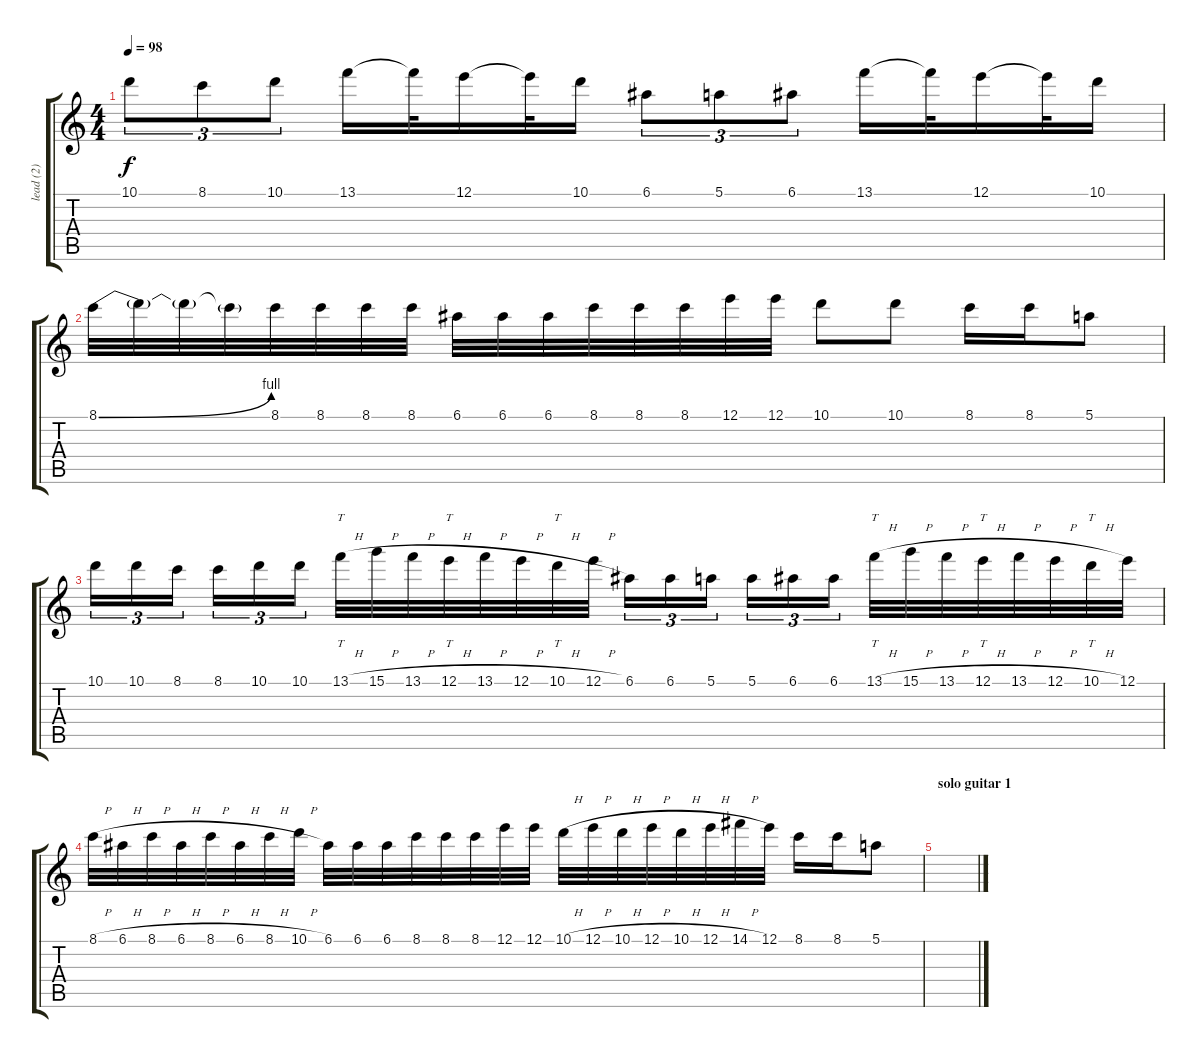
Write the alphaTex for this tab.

\track ("lead (2)" "lead (2)") {instrument distortionguitar}
\staff {score tabs}
\tuning (E4 B3 G3 D3 A2 E2) {hide}
\ts (4 4)
\tempo 98
\clef g2
\ks c
10.1.8{tu (3 2) dy f} 8.1.8{tu (3 2)} 10.1.8{tu (3 2)} 13.1.16 13.1{t}.32 12.1.16 12.1{t}.32 10.1.16 6.1.8{tu (3 2)} 5.1.8{tu (3 2)} 6.1.8{tu (3 2)} 13.1.16 13.1{t}.32 12.1.16 12.1{t}.32 10.1.16 |
8.1{be (bend 0 0 60 4)}.32 8.1{t}.32 8.1{t}.32 8.1{t}.32 8.1.32 8.1.32 8.1.32 8.1.32 6.1.32 6.1.32 6.1.32 8.1.32 8.1.32 8.1.32 12.1.32 12.1.32 10.1.8 10.1.8 8.1.16 8.1.16 5.1.8 |
10.1.16{tu (3 2)} 10.1.16{tu (3 2)} 8.1.16{tu (3 2)} 8.1.16{tu (3 2)} 10.1.16{tu (3 2)} 10.1.16{tu (3 2)} 13.1{h}.32{tt} 15.1{h}.32 13.1{h}.32 12.1{h}.32{tt} 13.1{h}.32 12.1{h}.32 10.1{h}.32{tt} 12.1{h}.32 6.1.16{tu (3 2)} 6.1.16{tu (3 2)} 5.1.16{tu (3 2)} 5.1.16{tu (3 2)} 6.1.16{tu (3 2)} 6.1.16{tu (3 2)} 13.1{h}.32{tt} 15.1{h}.32 13.1{h}.32 12.1{h}.32{tt} 13.1{h}.32 12.1{h}.32 10.1{h}.32{tt} 12.1.32 |
8.1{h}.32 6.1{h}.32 8.1{h}.32 6.1{h}.32 8.1{h}.32 6.1{h}.32 8.1{h}.32 10.1{h}.32 6.1.32 6.1.32 6.1.32 8.1.32 8.1.32 8.1.32 12.1.32 12.1.32 10.1{h}.32 12.1{h}.32 10.1{h}.32 12.1{h}.32 10.1{h}.32 12.1{h}.32 14.1{h}.32 12.1.32 8.1.16 8.1.16 5.1.8 |
\section ("" "solo guitar 1")
